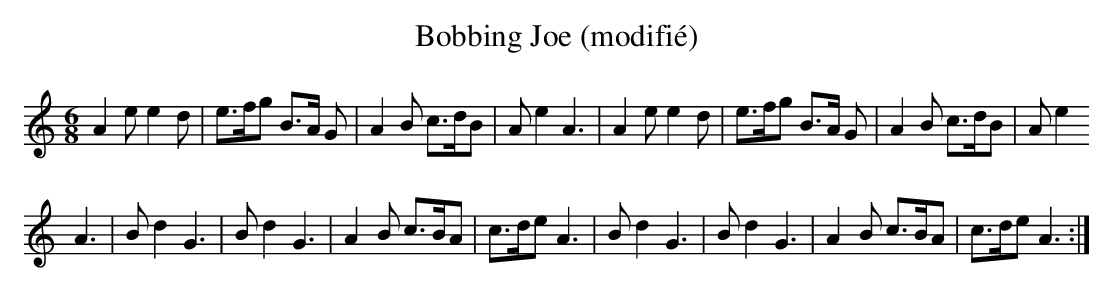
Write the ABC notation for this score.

X:1
T:Bobbing Joe (modifié)
K:C
M:6/8
A2 e e2 d|e>fg B>A G|A2 B c>dB|Ae2 A3|A2 e e2 d|e>fg  B>A G|A2 B c>dB|Ae2
 A3 | B d2 G3|B d2 G3|A2 B c>BA| c>de A3|B d2 G3|B d2 G3|A2 B c>BA| c>de A3:|
